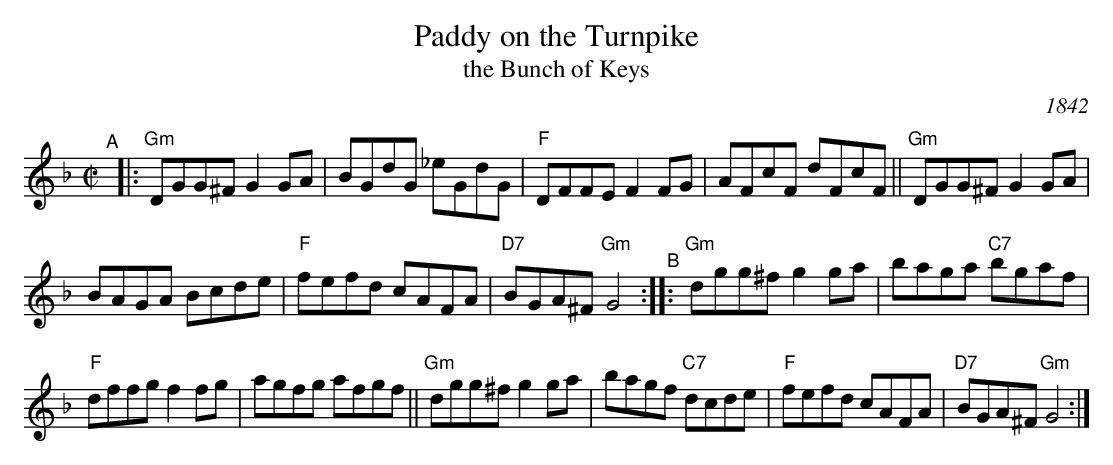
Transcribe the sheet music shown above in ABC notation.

X:1
T: Paddy on the Turnpike
T: the Bunch of Keys
O: 1842
L: 1/8
M: C|
K: Gdor
"^A"[|] |:"Gm"DGG^F G2GA | BGdG _eGdG | "F"DFFE F2FG | AFcF dFcF || "Gm"DGG^F G2GA |
BAGA Bcde | "F"fefd cAFA |"D7"BGA^F "Gm"G4 "^B"::"Gm"dgg^f g2ga | baga "C7"bgaf |
"F"dffg f2fg | agfg afgf || "Gm"dgg^f g2ga | bagf "C7"dcde | "F"fefd cAFA |"D7"BGA^F "Gm"G4 :|
